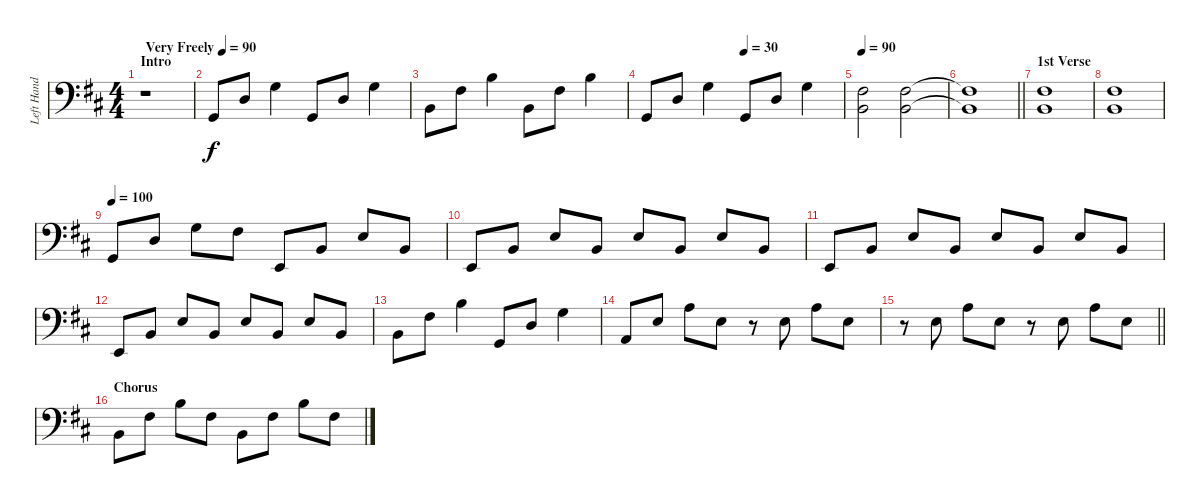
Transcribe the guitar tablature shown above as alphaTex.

\track ("Left Hand" "Left Hand") {instrument acousticgrandpiano}
\staff {score}
\tuning (G2 D2 A1 E1 B0) {hide}
\ts (4 4)
\section ("" "Intro")
\tempo (90 "Very Freely")
\clef f4
\ks bminor
r.1{dy f instrument acousticgrandpiano} |
10.3.8 12.2.8 12.1.4 10.3.8 12.2.8 12.1.4 |
14.3.8 16.2.8 16.1.4 14.3.8 16.2.8 16.1.4 |
\tempo (30 0.5)
10.3.8 12.2.8 12.1.4 10.3.8 12.2.8 12.1.4 |
\tempo 90
(11.1 9.2).2 (11.1 9.2).2 |
\barLineRight lightlight
(11.1{t} 9.2{t}).1 |
\section ("" "1st Verse")
(11.1 9.2).1 |
(11.1 9.2).1 |
\tempo 100
10.3.8 12.2.8 12.1.8 11.1.8 12.4.8 14.3.8 14.2.8 14.3.8 |
12.4.8 14.3.8 14.2.8 14.3.8 14.2.8 14.3.8 14.2.8 14.3.8 |
12.4.8 14.3.8 14.2.8 14.3.8 14.2.8 14.3.8 14.2.8 14.3.8 |
12.4.8 14.3.8 14.2.8 14.3.8 14.2.8 14.3.8 14.2.8 14.3.8 |
14.3.8 16.2.8 16.1.4 10.3.8 12.2.8 12.1.4 |
12.3.8 14.2.8 14.1.8 14.2.8 r.8 14.2.8 14.1.8 14.2.8 |
\barLineRight lightlight
r.8 14.2.8 14.1.8 14.2.8 r.8 14.2.8 14.1.8 14.2.8 |
\section ("" "Chorus")
14.3.8 16.2.8 16.1.8 16.2.8 14.3.8 16.2.8 16.1.8 16.2.8
